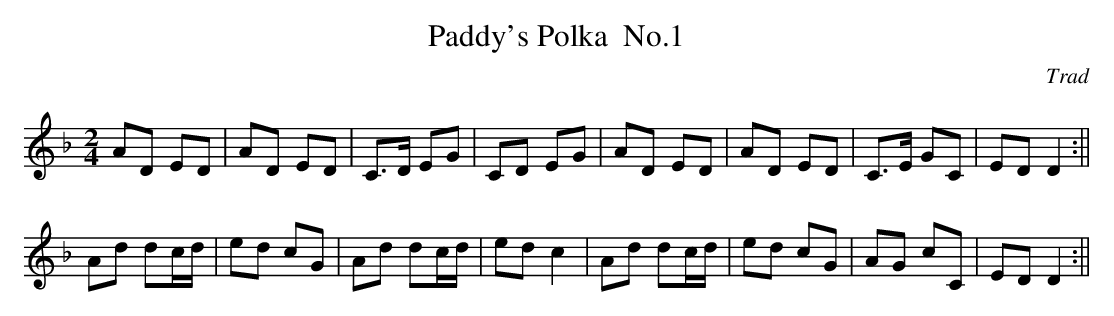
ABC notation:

X:1
T:Paddy's Polka  No.1
M:2/4
L:1/16
C:Trad
K:Dm
A2D2 E2D2|A2D2 E2D2|C3D E2G2|C2D2 E2G2|A2D2 E2D2|A2D2 E2D2|C3E G2C2|E2D2
D4:||!
A2d2 d2cd|e2d2 c2G2|A2d2 d2cd|e2d2 c4|A2d2 d2cd|e2d2 c2G2|A2G2 c2C2|E2D2
D4:||
